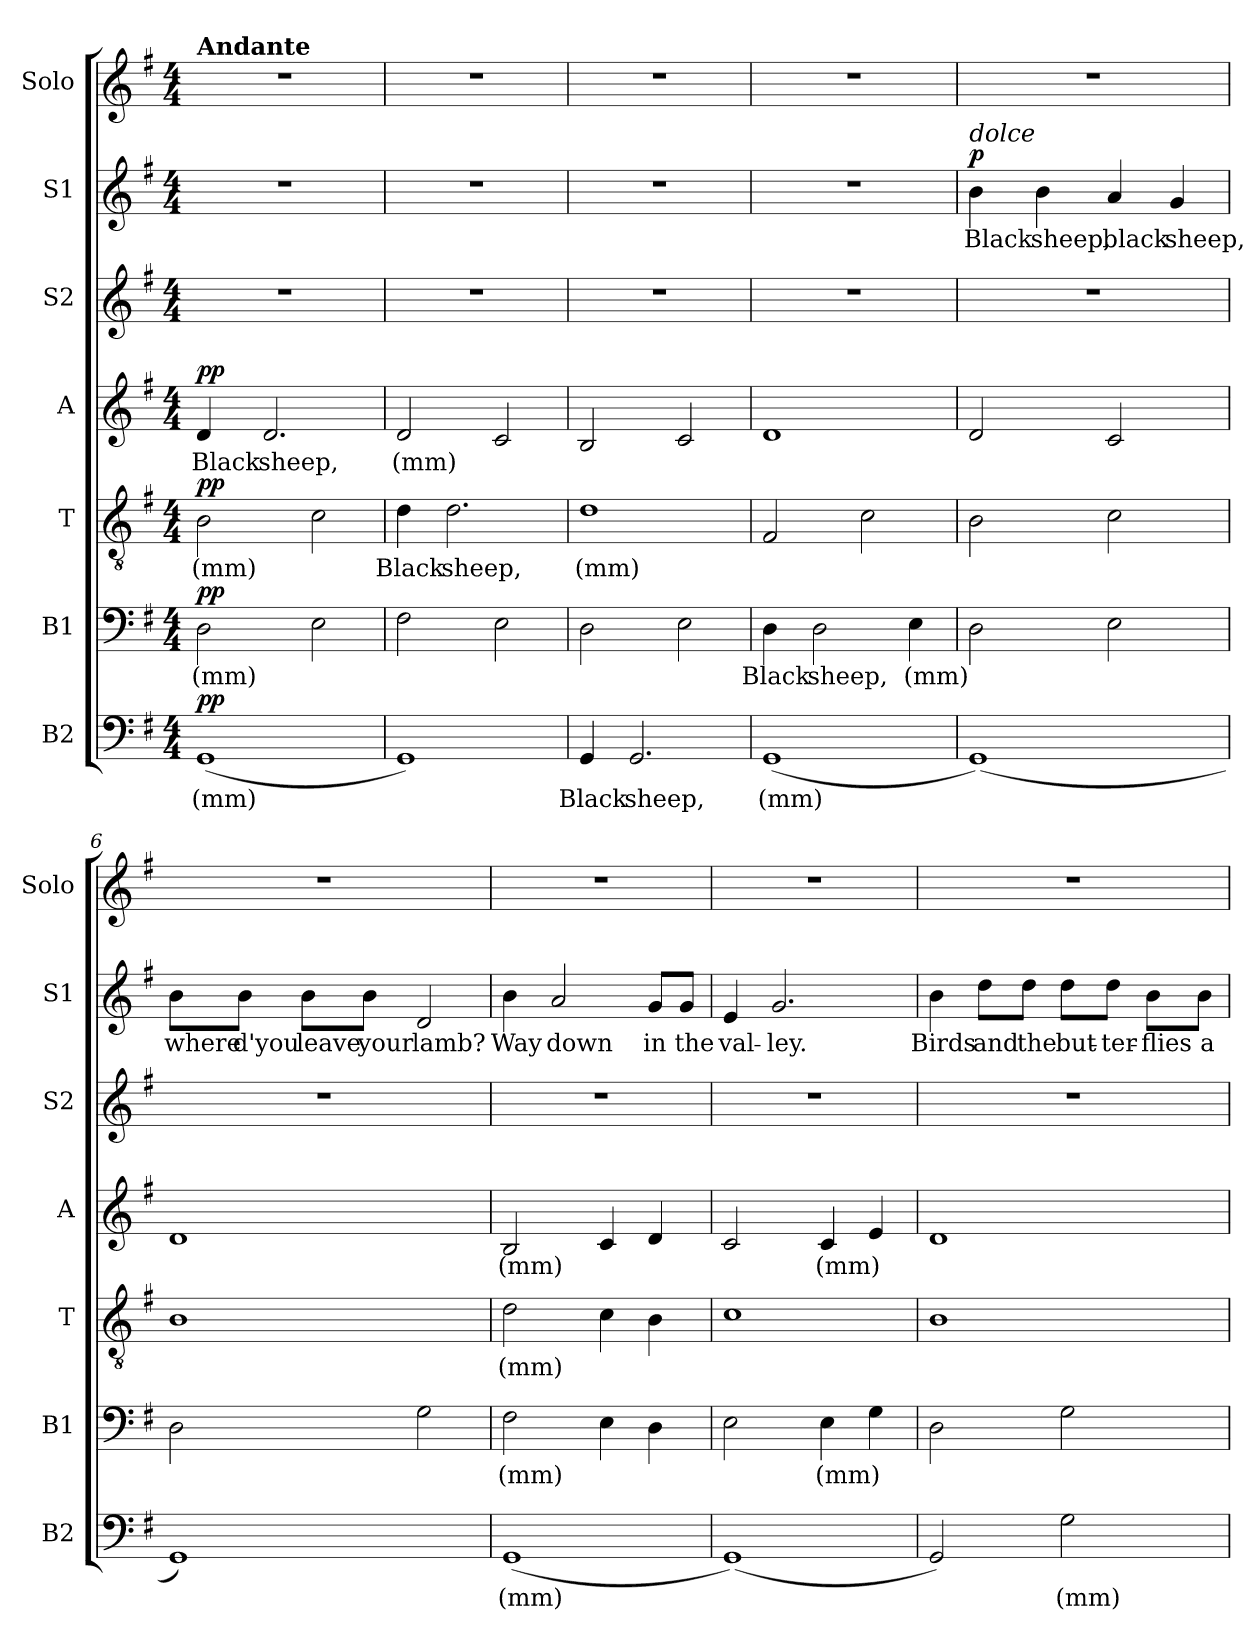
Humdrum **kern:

**kern	**text	**dynam	**kern	**text	**dynam	**kern	**text	**dynam	**kern	**text	**dynam	**kern	**kern	**text	**dynam	**kern
*part7	*part7	*part7	*part6	*part6	*part6	*part5	*part5	*part5	*part4	*part4	*part4	*part3	*part2	*part2	*part2	*part1
*staff7	*staff7	*staff7	*staff6	*staff6	*staff6	*staff5	*staff5	*staff5	*staff4	*staff4	*staff4	*staff3	*staff2	*staff2	*staff2	*staff1
*I"B2	*	*	*I"B1	*	*	*I"T	*	*	*I"A	*	*	*I"S2	*I"S1	*	*	*I"Solo
*I'B2	*	*	*I'B1	*	*	*I'T	*	*	*I'A	*	*	*I'S2	*I'S1	*	*	*I'Solo
*clefF4	*	*	*clefF4	*	*	*clefGv2	*	*	*clefG2	*	*	*clefG2	*clefG2	*	*	*clefG2
*k[f#]	*	*	*k[f#]	*	*	*k[f#]	*	*	*k[f#]	*	*	*k[f#]	*k[f#]	*	*	*k[f#]
*M4/4	*	*	*M4/4	*	*	*M4/4	*	*	*M4/4	*	*	*M4/4	*M4/4	*	*	*M4/4
*MM92	*	*	*MM92	*	*	*MM92	*	*	*MM92	*	*	*MM92	*MM92	*	*	*MM92
=1	=1	=1	=1	=1	=1	=1	=1	=1	=1	=1	=1	=1	=1	=1	=1	=1
!	!	!	!	!	!	!	!	!	!	!	!	!	!	!	!	!LO:TX:a:B:t=Andante
!	!	!LO:DY:a	!	!	!LO:DY:a	!	!	!LO:DY:a	!	!	!LO:DY:a	!	!	!	!	!
(1GG	(mm)	pp	2D\	(mm)	pp	2B\	(mm)	pp	4d/	Black	pp	1r	1r	.	.	1r
.	.	.	.	.	.	.	.	.	2.d/	sheep,	.	.	.	.	.	.
.	.	.	2E\	.	.	2c\	.	.	.	.	.	.	.	.	.	.
=2	=2	=2	=2	=2	=2	=2	=2	=2	=2	=2	=2	=2	=2	=2	=2	=2
1GG)	.	.	2F#\	.	.	4d\	Black	.	2d/	(mm)	.	1r	1r	.	.	1r
.	.	.	.	.	.	2.d\	sheep,	.	.	.	.	.	.	.	.	.
.	.	.	2E\	.	.	.	.	.	2c/	.	.	.	.	.	.	.
=3	=3	=3	=3	=3	=3	=3	=3	=3	=3	=3	=3	=3	=3	=3	=3	=3
4GG/	Black	.	2D\	.	.	1d	(mm)	.	2B/	.	.	1r	1r	.	.	1r
2.GG/	sheep,	.	.	.	.	.	.	.	.	.	.	.	.	.	.	.
.	.	.	2E\	.	.	.	.	.	2c/	.	.	.	.	.	.	.
=4	=4	=4	=4	=4	=4	=4	=4	=4	=4	=4	=4	=4	=4	=4	=4	=4
(1GG	(mm)	.	4D\	Black	.	2F#/	.	.	1d	.	.	1r	1r	.	.	1r
.	.	.	2D\	sheep,	.	.	.	.	.	.	.	.	.	.	.	.
.	.	.	.	.	.	2c\	.	.	.	.	.	.	.	.	.	.
.	.	.	4E\	(mm)	.	.	.	.	.	.	.	.	.	.	.	.
=5	=5	=5	=5	=5	=5	=5	=5	=5	=5	=5	=5	=5	=5	=5	=5	=5
!	!	!	!	!	!	!	!	!	!	!	!	!	!LO:TX:a:i:t=dolce	!	!	!
!	!	!	!	!	!	!	!	!	!	!	!	!	!	!	!LO:DY:a	!
(1GG)	.	.	2D\	.	.	2B\	.	.	2d/	.	.	1r	4b\	Black	p	1r
.	.	.	.	.	.	.	.	.	.	.	.	.	4b\	sheep,	.	.
.	.	.	2E\	.	.	2c\	.	.	2c/	.	.	.	4a/	black	.	.
.	.	.	.	.	.	.	.	.	.	.	.	.	4g/	sheep,	.	.
!!LO:LB:g=z
=6	=6	=6	=6	=6	=6	=6	=6	=6	=6	=6	=6	=6	=6	=6	=6	=6
1GG)	.	.	2D\	.	.	1B	.	.	1d	.	.	1r	8b\L	where	.	1r
.	.	.	.	.	.	.	.	.	.	.	.	.	8b\J	d'you	.	.
.	.	.	.	.	.	.	.	.	.	.	.	.	8b\L	leave	.	.
.	.	.	.	.	.	.	.	.	.	.	.	.	8b\J	your	.	.
.	.	.	2G\	.	.	.	.	.	.	.	.	.	2d/	lamb?	.	.
=7	=7	=7	=7	=7	=7	=7	=7	=7	=7	=7	=7	=7	=7	=7	=7	=7
(1GG	(mm)	.	2F#\	(mm)	.	2d\	(mm)	.	2B/	(mm)	.	1r	4b\	Way	.	1r
.	.	.	.	.	.	.	.	.	.	.	.	.	2a/	down	.	.
.	.	.	4E\	.	.	4c\	.	.	4c/	.	.	.	.	.	.	.
.	.	.	4D\	.	.	4B\	.	.	4d/	.	.	.	8g/L	in	.	.
.	.	.	.	.	.	.	.	.	.	.	.	.	8g/J	the	.	.
=8	=8	=8	=8	=8	=8	=8	=8	=8	=8	=8	=8	=8	=8	=8	=8	=8
(1GG)	.	.	2E\	.	.	1c	.	.	2c/	.	.	1r	4e/	val-	.	1r
.	.	.	.	.	.	.	.	.	.	.	.	.	2.g/	-ley.	.	.
.	.	.	4E\	(mm)	.	.	.	.	4c/	(mm)	.	.	.	.	.	.
.	.	.	4G\	.	.	.	.	.	4e/	.	.	.	.	.	.	.
=9	=9	=9	=9	=9	=9	=9	=9	=9	=9	=9	=9	=9	=9	=9	=9	=9
2GG/)	.	.	2D\	.	.	1B	.	.	1d	.	.	1r	4b\	Birds	.	1r
.	.	.	.	.	.	.	.	.	.	.	.	.	8dd\L	and	.	.
.	.	.	.	.	.	.	.	.	.	.	.	.	8dd\J	the	.	.
2G\	(mm)	.	2G\	.	.	.	.	.	.	.	.	.	8dd\L	but-	.	.
.	.	.	.	.	.	.	.	.	.	.	.	.	8dd\J	-ter-	.	.
.	.	.	.	.	.	.	.	.	.	.	.	.	8b\L	-flies	.	.
.	.	.	.	.	.	.	.	.	.	.	.	.	8b\J	a-	.	.
=	=	=	=	=	=	=	=	=	=	=	=	=	=	=	=	=
*-	*-	*-	*-	*-	*-	*-	*-	*-	*-	*-	*-	*-	*-	*-	*-	*-
